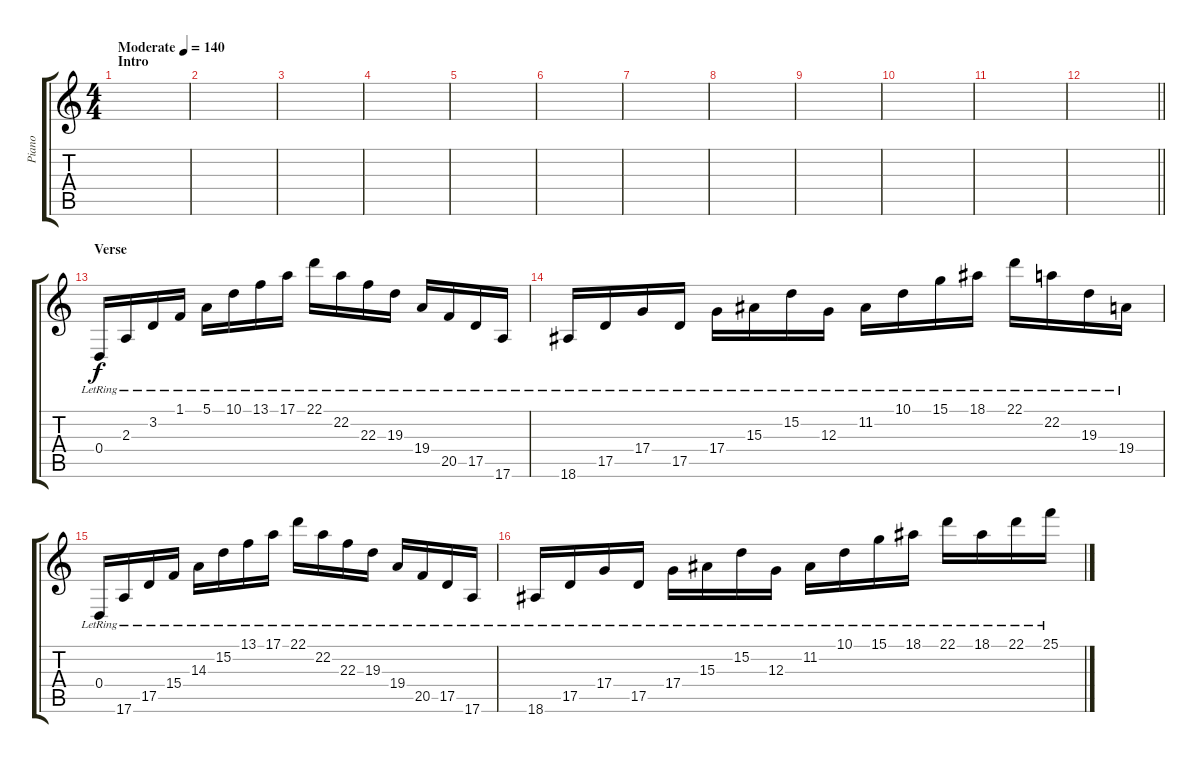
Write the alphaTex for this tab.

\track ("Piano" "Piano") {instrument acousticgrandpiano}
\staff {score tabs}
\tuning (E4 B3 G3 D3 A2 E2) {hide}
\ts (4 4)
\section ("" "Intro")
\tempo (140 "Moderate")
\clef g2
\ks c
|
|
|
|
|
|
|
|
|
|
|
\barLineRight lightlight
|
\section ("" "Verse")
0.4{lr}.16 2.3{lr}.16 3.2{lr}.16 1.1{lr}.16 5.1{lr}.16 10.1{lr}.16 13.1{lr}.16 17.1{lr}.16 22.1{lr}.16 22.2{lr}.16 22.3{lr}.16 19.3{lr}.16 19.4{lr}.16 20.5{lr}.16 17.5{lr}.16 17.6{lr}.16 |
18.6{lr}.16 17.5{lr}.16 17.4{lr}.16 17.5{lr}.16 17.4{lr}.16 15.3{lr}.16 15.2{lr}.16 12.3{lr}.16 11.2{lr}.16 10.1{lr}.16 15.1{lr}.16 18.1{lr}.16 22.1{lr}.16 22.2{lr}.16 19.3{lr}.16 19.4{lr}.16 |
0.4{lr}.16 17.6{lr}.16 17.5{lr}.16 15.4{lr}.16 14.3{lr}.16 15.2{lr}.16 13.1{lr}.16 17.1{lr}.16 22.1{lr}.16 22.2{lr}.16 22.3{lr}.16 19.3{lr}.16 19.4{lr}.16 20.5{lr}.16 17.5{lr}.16 17.6{lr}.16 |
18.6{lr}.16 17.5{lr}.16 17.4{lr}.16 17.5{lr}.16 17.4{lr}.16 15.3{lr}.16 15.2{lr}.16 12.3{lr}.16 11.2{lr}.16 10.1{lr}.16 15.1{lr}.16 18.1{lr}.16 22.1{lr}.16 18.1{lr}.16 22.1{lr}.16 25.1{lr}.16
